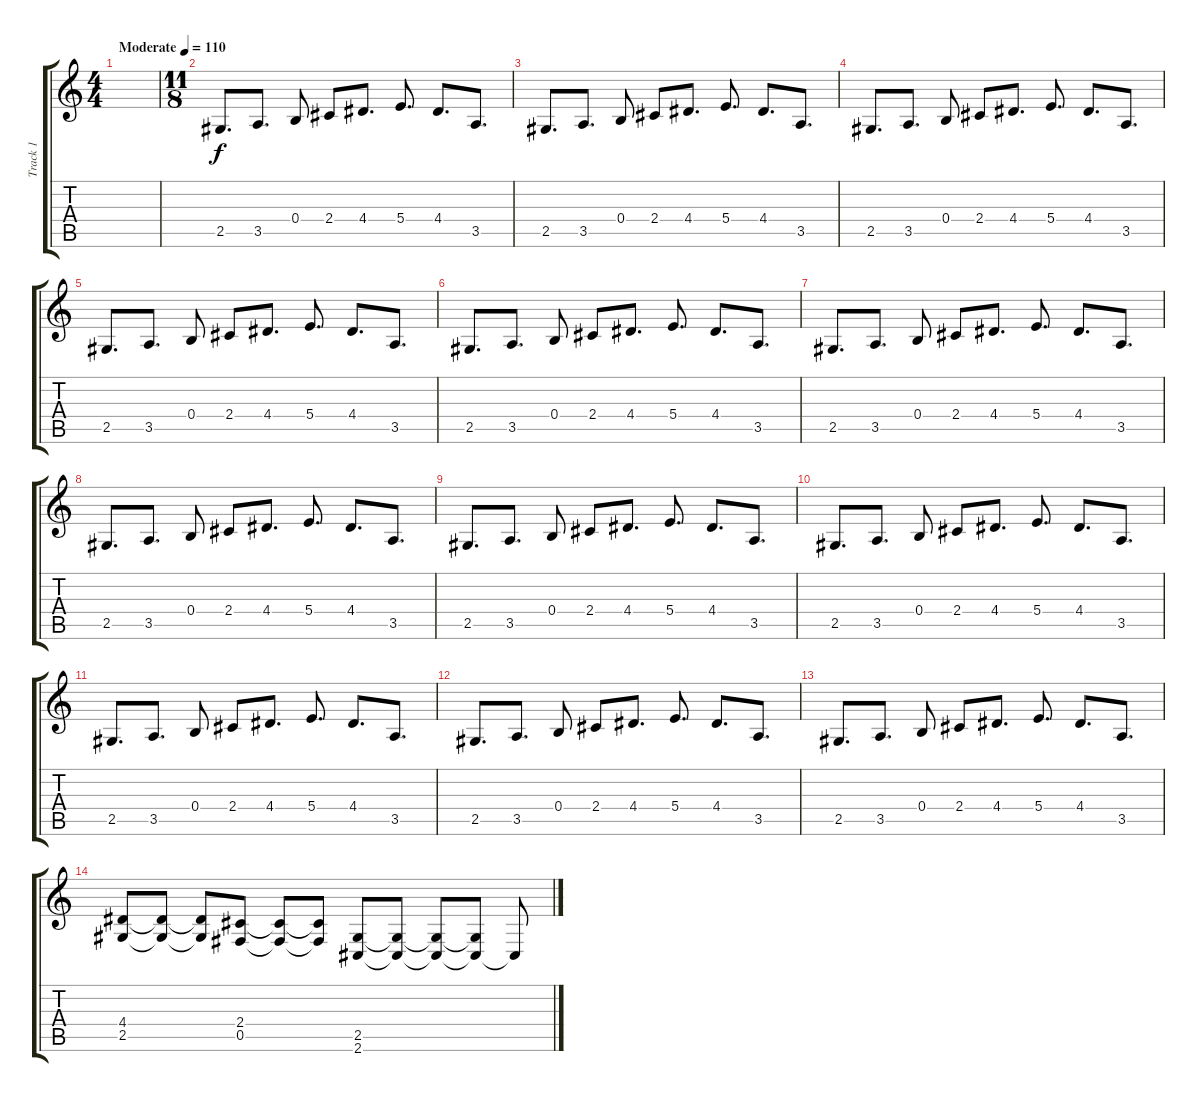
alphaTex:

\track ("Track 1" "Track 1") {instrument acousticguitarsteel}
\staff {score tabs}
\tuning (Db4 Ab3 E3 B2 Gb2 B1) {hide}
\ts (4 4)
\tempo (110 "Moderate")
\clef g2
\ks c
|
\ts (11 8)
2.5.8{d} 3.5.8{d} 0.4.8 2.4.8 4.4.8{d} 5.4.8{d} 4.4.8{d} 3.5.8{d} |
2.5.8{d} 3.5.8{d} 0.4.8 2.4.8 4.4.8{d} 5.4.8{d} 4.4.8{d} 3.5.8{d} |
2.5.8{d} 3.5.8{d} 0.4.8 2.4.8 4.4.8{d} 5.4.8{d} 4.4.8{d} 3.5.8{d} |
2.5.8{d} 3.5.8{d} 0.4.8 2.4.8 4.4.8{d} 5.4.8{d} 4.4.8{d} 3.5.8{d} |
2.5.8{d} 3.5.8{d} 0.4.8 2.4.8 4.4.8{d} 5.4.8{d} 4.4.8{d} 3.5.8{d} |
2.5.8{d} 3.5.8{d} 0.4.8 2.4.8 4.4.8{d} 5.4.8{d} 4.4.8{d} 3.5.8{d} |
2.5.8{d} 3.5.8{d} 0.4.8 2.4.8 4.4.8{d} 5.4.8{d} 4.4.8{d} 3.5.8{d} |
2.5.8{d} 3.5.8{d} 0.4.8 2.4.8 4.4.8{d} 5.4.8{d} 4.4.8{d} 3.5.8{d} |
2.5.8{d} 3.5.8{d} 0.4.8 2.4.8 4.4.8{d} 5.4.8{d} 4.4.8{d} 3.5.8{d} |
2.5.8{d} 3.5.8{d} 0.4.8 2.4.8 4.4.8{d} 5.4.8{d} 4.4.8{d} 3.5.8{d} |
2.5.8{d} 3.5.8{d} 0.4.8 2.4.8 4.4.8{d} 5.4.8{d} 4.4.8{d} 3.5.8{d} |
2.5.8{d} 3.5.8{d} 0.4.8 2.4.8 4.4.8{d} 5.4.8{d} 4.4.8{d} 3.5.8{d} |
(4.4 2.5).8 (4.4{t} 2.5{t}).8 (4.4{t} 2.5{t}).8 (2.4 0.5).8 (2.4{t} 0.5{t}).8 (2.4{t} 0.5{t}).8 (2.5 2.6).8 (2.5{t} 2.6{t}).8 (2.5{t} 2.6{t}).8 (2.5{t} 2.6{t}).8 2.6{t}.8
